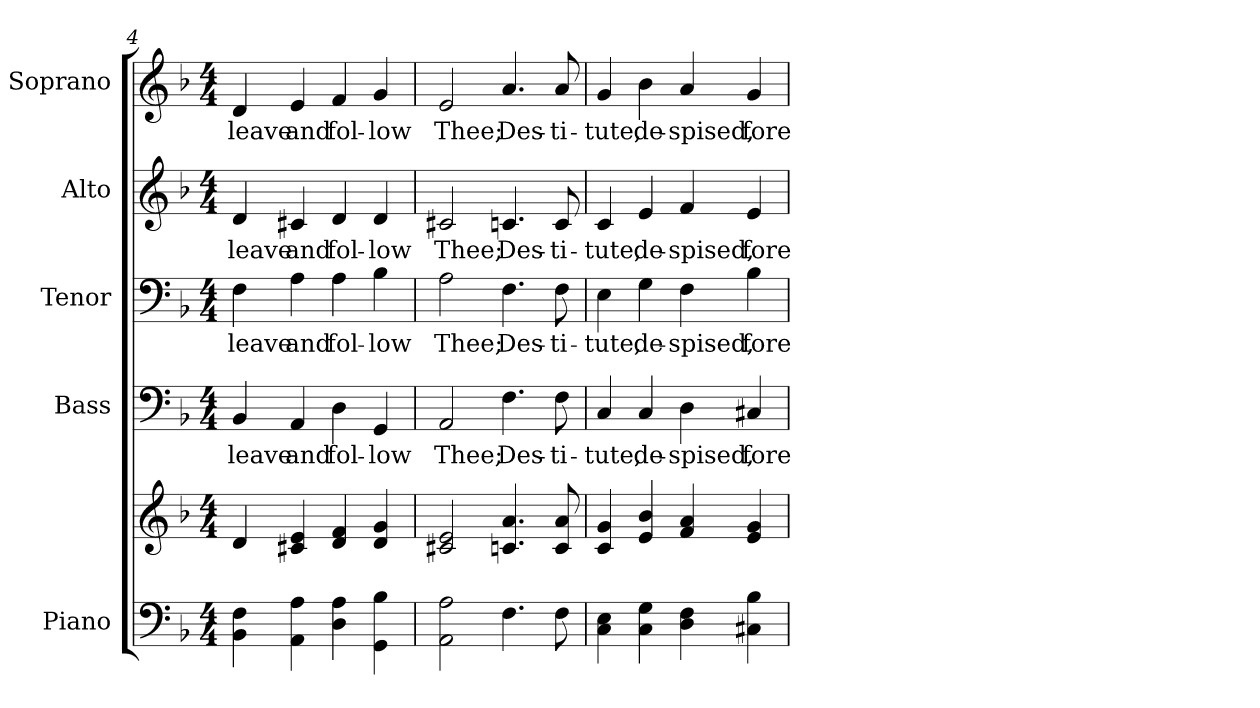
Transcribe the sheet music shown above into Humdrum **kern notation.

**kern	**kern	**kern	**text	**kern	**text	**kern	**text	**kern	**text
*part5	*part5	*part4	*part4	*part3	*part3	*part2	*part2	*part1	*part1
*staff6	*staff5	*staff4	*staff4	*staff3	*staff3	*staff2	*staff2	*staff1	*staff1
*I"Piano	*	*I"Bass	*	*I"Tenor	*	*I"Alto	*	*I"Soprano	*
*I'Pno.	*	*I'B.	*	*I'T.	*	*I'A.	*	*I'S.	*
*clefF4	*clefG2	*clefF4	*	*clefF4	*	*clefG2	*	*clefG2	*
*k[b-]	*k[b-]	*k[b-]	*	*k[b-]	*	*k[b-]	*	*k[b-]	*
*F:	*F:	*F:	*	*F:	*	*F:	*	*F:	*
*M4/4	*M4/4	*M4/4	*	*M4/4	*	*M4/4	*	*M4/4	*
=4	=4	=4	=4	=4	=4	=4	=4	=4	=4
!	!	!	!LO:LY:b:color=#000000	!	!	!	!	!	!
!	!	!	!	!	!LO:LY:b:color=#000000	!	!	!	!
!	!	!	!	!	!	!	!LO:LY:b:color=#000000	!	!
!	!	!	!	!	!	!	!	!	!LO:LY:b:color=#000000
4BB-i\ 4Fi	4di/	4BB-i/	leave	4Fi\	leave	4di/	leave	4di/	leave
!	!	!	!LO:LY:b:color=#000000	!	!	!	!	!	!
!	!	!	!	!	!LO:LY:b:color=#000000	!	!	!	!
!	!	!	!	!	!	!	!LO:LY:b:color=#000000	!	!
!	!	!	!	!	!	!	!	!	!LO:LY:b:color=#000000
4AAi\ 4Ai	4c#Xi/ 4ei	4AAi/	and	4Ai\	and	4c#Xi/	and	4ei/	and
!	!	!	!LO:LY:b:color=#000000	!	!	!	!	!	!
!	!	!	!	!	!LO:LY:b:color=#000000	!	!	!	!
!	!	!	!	!	!	!	!LO:LY:b:color=#000000	!	!
!	!	!	!	!	!	!	!	!	!LO:LY:b:color=#000000
4Di\ 4Ai	4di/ 4fi	4Di\	fol-	4Ai\	fol-	4di/	fol-	4fi/	fol-
!	!	!	!LO:LY:b:color=#000000	!	!	!	!	!	!
!	!	!	!	!	!LO:LY:b:color=#000000	!	!	!	!
!	!	!	!	!	!	!	!LO:LY:b:color=#000000	!	!
!	!	!	!	!	!	!	!	!	!LO:LY:b:color=#000000
4GGi\ 4B-i	4di/ 4gi	4GGi/	-low	4B-i\	-low	4di/	-low	4gi/	-low
!!LO:PB:g=z
=5	=5	=5	=5	=5	=5	=5	=5	=5	=5
!	!	!	!LO:LY:b:color=#000000	!	!	!	!	!	!
!	!	!	!	!	!LO:LY:b:color=#000000	!	!	!	!
!	!	!	!	!	!	!	!LO:LY:b:color=#000000	!	!
!	!	!	!	!	!	!	!	!	!LO:LY:b:color=#000000
2AAi\ 2Ai	2c#Xi/ 2ei	2AAi/	Thee;	2Ai\	Thee;	2c#Xi/	Thee;	2ei/	Thee;
!	!	!	!LO:LY:b:color=#000000	!	!	!	!	!	!
!	!	!	!	!	!LO:LY:b:color=#000000	!	!	!	!
!	!	!	!	!	!	!	!LO:LY:b:color=#000000	!	!
!	!	!	!	!	!	!	!	!	!LO:LY:b:color=#000000
4.Fi\	4.cni/ 4.ai	4.Fi\	Des-	4.Fi\	Des-	4.cni/	Des-	4.ai/	Des-
!	!	!	!LO:LY:b:color=#000000	!	!	!	!	!	!
!	!	!	!	!	!LO:LY:b:color=#000000	!	!	!	!
!	!	!	!	!	!	!	!LO:LY:b:color=#000000	!	!
!	!	!	!	!	!	!	!	!	!LO:LY:b:color=#000000
8Fi\	8ci/ 8ai	8Fi\	-ti-	8Fi\	-ti-	8ci/	-ti-	8ai/	-ti-
=6	=6	=6	=6	=6	=6	=6	=6	=6	=6
!	!	!	!LO:LY:b:color=#000000	!	!	!	!	!	!
!	!	!	!	!	!LO:LY:b:color=#000000	!	!	!	!
!	!	!	!	!	!	!	!LO:LY:b:color=#000000	!	!
!	!	!	!	!	!	!	!	!	!LO:LY:b:color=#000000
4Ci\ 4Ei	4ci/ 4gi	4Ci/	-tute,	4Ei\	-tute,	4ci/	-tute,	4gi/	-tute,
!	!	!	!LO:LY:b:color=#000000	!	!	!	!	!	!
!	!	!	!	!	!LO:LY:b:color=#000000	!	!	!	!
!	!	!	!	!	!	!	!LO:LY:b:color=#000000	!	!
!	!	!	!	!	!	!	!	!	!LO:LY:b:color=#000000
4Ci\ 4Gi	4ei/ 4b-i	4Ci/	de-	4Gi\	de-	4ei/	de-	4b-i\	de-
!	!	!	!LO:LY:b:color=#000000	!	!	!	!	!	!
!	!	!	!	!	!LO:LY:b:color=#000000	!	!	!	!
!	!	!	!	!	!	!	!LO:LY:b:color=#000000	!	!
!	!	!	!	!	!	!	!	!	!LO:LY:b:color=#000000
4Di\ 4Fi	4fi/ 4ai	4Di\	-spised,	4Fi\	-spised,	4fi/	-spised,	4ai/	-spised,
!	!	!	!LO:LY:b:color=#000000	!	!	!	!	!	!
!	!	!	!	!	!LO:LY:b:color=#000000	!	!	!	!
!	!	!	!	!	!	!	!LO:LY:b:color=#000000	!	!
!	!	!	!	!	!	!	!	!	!LO:LY:b:color=#000000
4C#Xi\ 4B-i	4ei/ 4gi	4C#Xi/	fore	4B-i\	fore	4ei/	fore	4gi/	fore
=	=	=	=	=	=	=	=	=	=
*-	*-	*-	*-	*-	*-	*-	*-	*-	*-
